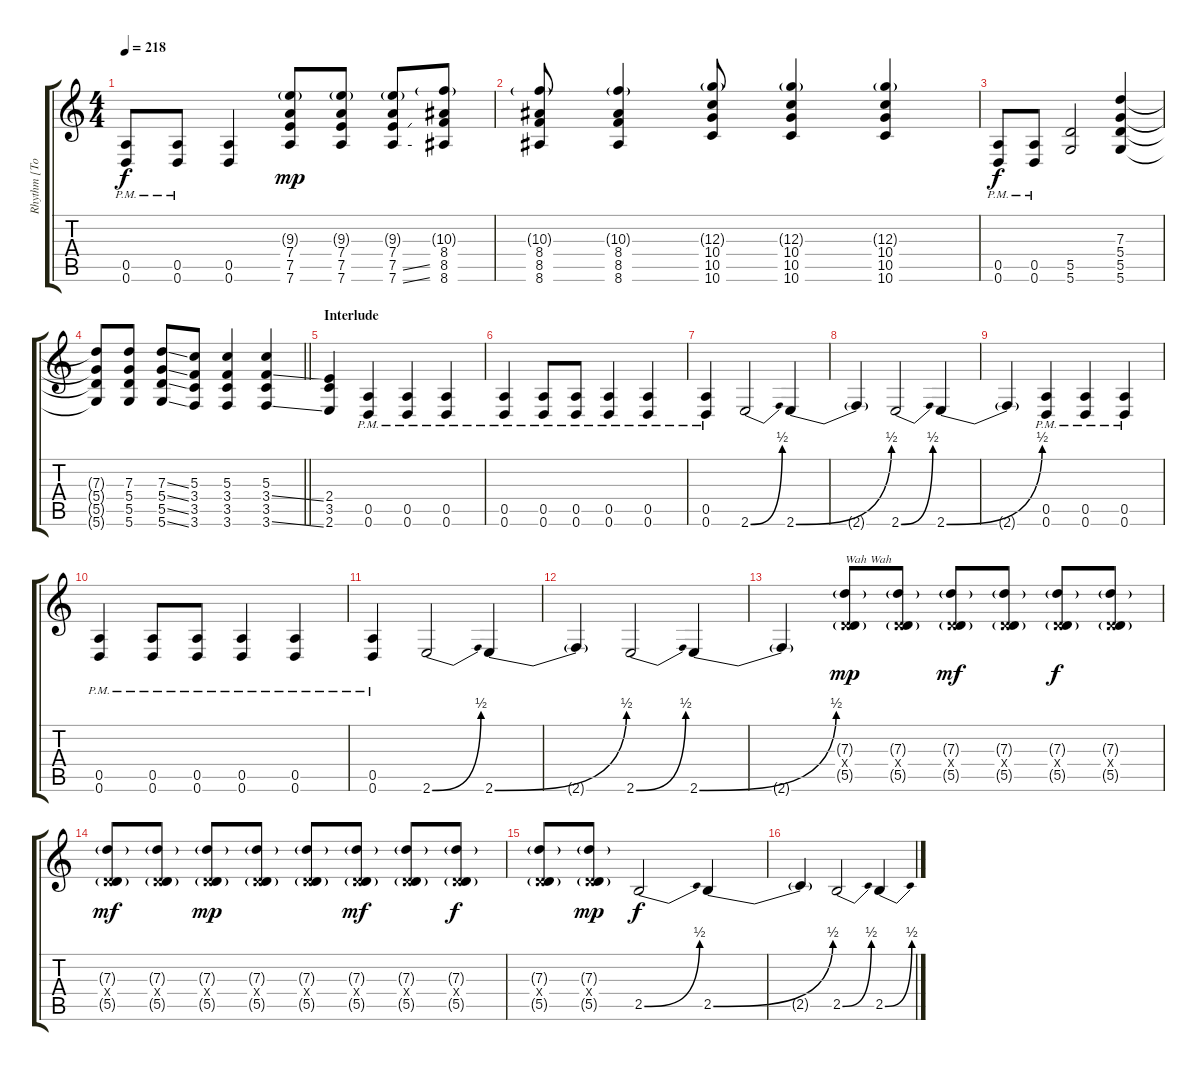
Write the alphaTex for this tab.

\track ("Rhythm [Tony Rombola]" "Rhythm [To") {instrument distortionguitar}
\staff {score tabs}
\tuning (E4 B3 G3 D3 A2 D2) {hide}
\ts (4 4)
\tempo 218
\clef g2
\ks c
(0.5{pm} 0.6{pm}).8{dy f} (0.5{pm} 0.6{pm}).8 (0.5 0.6).4 (9.3{g} 7.4 7.5 7.6).8{dy mp} (9.3{g} 7.4 7.5 7.6).8 (9.3{g} 7.4 7.5{ss} 7.6{ss}).8 (10.3{g} 8.4 8.5 8.6).8 |
(10.3{g} 8.4 8.5 8.6).8 (10.3{g} 8.4 8.5 8.6).4 (12.3{g} 10.4 10.5 10.6).8 (12.3{g} 10.4 10.5 10.6).4 (12.3{g} 10.4 10.5 10.6).4 |
(0.5{pm} 0.6{pm}).8{dy f} (0.5{pm} 0.6{pm}).8 (5.5 5.6).2 (7.3 5.4 5.5 5.6).4 |
\barLineRight lightlight
(7.3{t} 5.4{t} 5.5{t} 5.6{t}).8 (7.3 5.4 5.5 5.6).8 (7.3{ss} 5.4{ss} 5.5{ss} 5.6{ss}).8 (5.3 3.4 3.5 3.6).8 (5.3 3.4 3.5 3.6).4 (5.3 3.4{ss} 3.5 3.6{ss}).4 |
\section ("" "Interlude")
(2.4 3.5 2.6).4 (0.5{pm} 0.6{pm}).4 (0.5{pm} 0.6{pm}).4 (0.5{pm} 0.6{pm}).4 |
(0.5{pm} 0.6{pm}).4 (0.5{pm} 0.6{pm}).8 (0.5{pm} 0.6{pm}).8 (0.5{pm} 0.6{pm}).4 (0.5{pm} 0.6{pm}).4 |
(0.5{pm} 0.6{pm}).4 2.6{be (bend 0 0 60 2)}.2 2.6{be (bend 0 0 60 2)}.4 |
2.6{t}.4 2.6{be (bend 0 0 60 2)}.2 2.6{be (bend 0 0 60 2)}.4 |
2.6{t}.4 (0.5{pm} 0.6{pm}).4 (0.5{pm} 0.6{pm}).4 (0.5{pm} 0.6{pm}).4 |
(0.5{pm} 0.6{pm}).4 (0.5{pm} 0.6{pm}).8 (0.5{pm} 0.6{pm}).8 (0.5{pm} 0.6{pm}).4 (0.5{pm} 0.6{pm}).4 |
(0.5{pm} 0.6{pm}).4 2.6{be (bend 0 0 60 2)}.2 2.6{be (bend 0 0 60 2)}.4 |
2.6{t}.4 2.6{be (bend 0 0 60 2)}.2 2.6{be (bend 0 0 60 2)}.4 |
2.6{t}.4 (7.3{g} 0.4{x} 5.5{g}).8{txt "Wah Wah" dy mp volume 15} (7.3{g} 0.4{x} 5.5{g}).8 (7.3{g} 0.4{x} 5.5{g}).8{dy mf} (7.3{g} 0.4{x} 5.5{g}).8 (7.3{g} 0.4{x} 5.5{g}).8{dy f} (7.3{g} 0.4{x} 5.5{g}).8 |
(7.3{g} 0.4{x} 5.5{g}).8{dy mf} (7.3{g} 0.4{x} 5.5{g}).8 (7.3{g} 0.4{x} 5.5{g}).8{dy mp} (7.3{g} 0.4{x} 5.5{g}).8 (7.3{g} 0.4{x} 5.5{g}).8 (7.3{g} 0.4{x} 5.5{g}).8{dy mf} (7.3{g} 0.4{x} 5.5{g}).8 (7.3{g} 0.4{x} 5.5{g}).8{dy f} |
(7.3{g} 0.4{x} 5.5{g}).8 (7.3{g} 0.4{x} 5.5{g}).8{dy mp} 2.5{be (bend 0 0 60 2)}.2{dy f} 2.5{be (bend 0 0 60 2)}.4 |
2.5{t}.4 2.5{be (bend 0 0 60 2)}.2 2.5{be (bend 0 0 60 2)}.4
